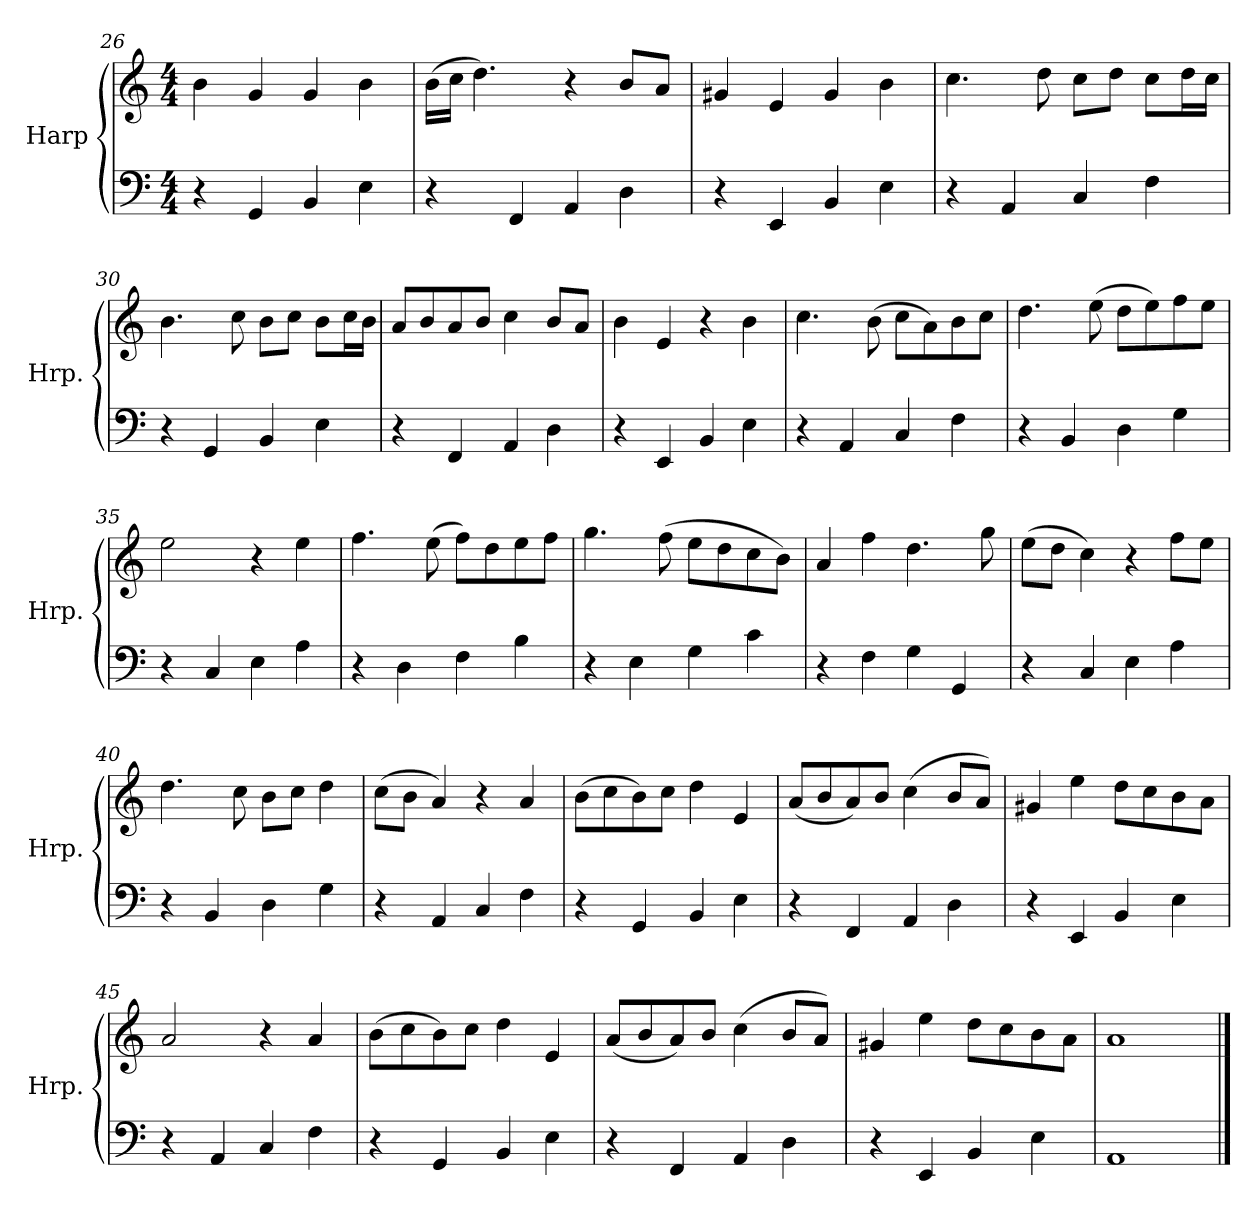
**kern	**kern
*part2	*part1
*staff2	*staff1
*I"Harp	*I"Harp
*I'Hrp.	*I'Hrp.
!!LO:PB:g=z
*clefF4	*clefG2
*k[]	*k[]
*M4/4	*M4/4
=26	=26
4r	4b\
4GG/	4g/
4BB/	4g/
4E\	4b\
=27	=27
4r	(>16b\LL
.	16cc\JJ
.	4.dd\)
4FF/	.
4AA/	4r
4D\	8b/L
.	8a/J
=28	=28
4r	4g#X/
4EE/	4e/
4BB/	4g#/
4E\	4b\
=29	=29
4r	4.cc\
4AA/	.
.	8dd\
4C/	8cc\L
.	8dd\J
4F\	8cc\L
.	16dd\L
.	16cc\JJ
=30	=30
4r	4.b\
4GG/	.
.	8cc\
4BB/	8b\L
.	8cc\J
4E\	8b\L
.	16cc\L
.	16b\JJ
!!LO:LB:g=z
=31	=31
4r	8a/L
.	8b/
4FF/	8a/
.	8b/J
4AA/	4cc\
4D\	8b/L
.	8a/J
=32	=32
4r	4b\
4EE/	4e/
4BB/	4r
4E\	4b\
=33	=33
4r	4.cc\
4AA/	.
.	(>8b\
4C/	8cc\L
.	8a\)
4F\	8b\
.	8cc\J
=34	=34
4r	4.dd\
4BB/	.
.	(>8ee\
4D\	8dd\L
.	8ee\)
4G\	8ff\
.	8ee\J
=35	=35
4r	2ee\
4C/	.
4E\	4r
4A\	4ee\
!!LO:LB:g=z
=36	=36
4r	4.ff\
4D\	.
.	(>8ee\
4F\	8ff\L)
.	8dd\
4B\	8ee\
.	8ff\J
=37	=37
4r	4.gg\
4E\	.
.	(>8ff\
4G\	8ee\L
.	8dd\
4c\	8cc\
.	8b\J)
=38	=38
4r	4a/
4F\	4ff\
4G\	4.dd\
4GG/	.
.	8gg\
=39	=39
4r	(>8ee\L
.	8dd\J
4C/	4cc\)
4E\	4r
4A\	8ff\L
.	8ee\J
=40	=40
4r	4.dd\
4BB/	.
.	8cc\
4D\	8b\L
.	8cc\J
4G\	4dd\
!!LO:LB:g=z
=41	=41
4r	(>8cc\L
.	8b\J
4AA/	4a/)
4C/	4r
4F\	4a/
=42	=42
4r	(>8b\L
.	8cc\
4GG/	8b\)
.	8cc\J
4BB/	4dd\
4E\	4e/
=43	=43
4r	(<8a/L
.	8b/
4FF/	8a/)
.	8b/J
4AA/	(>4cc\
4D\	8b/L
.	8a/J)
=44	=44
4r	4g#X/
4EE/	4ee\
4BB/	8dd\L
.	8cc\
4E\	8b\
.	8a\J
=45	=45
4r	2a/
4AA/	.
4C/	4r
4F\	4a/
!!LO:PB:g=z
=46	=46
4r	(>8b\L
.	8cc\
4GG/	8b\)
.	8cc\J
4BB/	4dd\
4E\	4e/
=47	=47
4r	(<8a/L
.	8b/
4FF/	8a/)
.	8b/J
4AA/	(>4cc\
4D\	8b/L
.	8a/J)
=48	=48
4r	4g#X/
4EE/	4ee\
4BB/	8dd\L
.	8cc\
4E\	8b\
.	8a\J
=49	=49
1AA	1a
==	==
*-	*-
